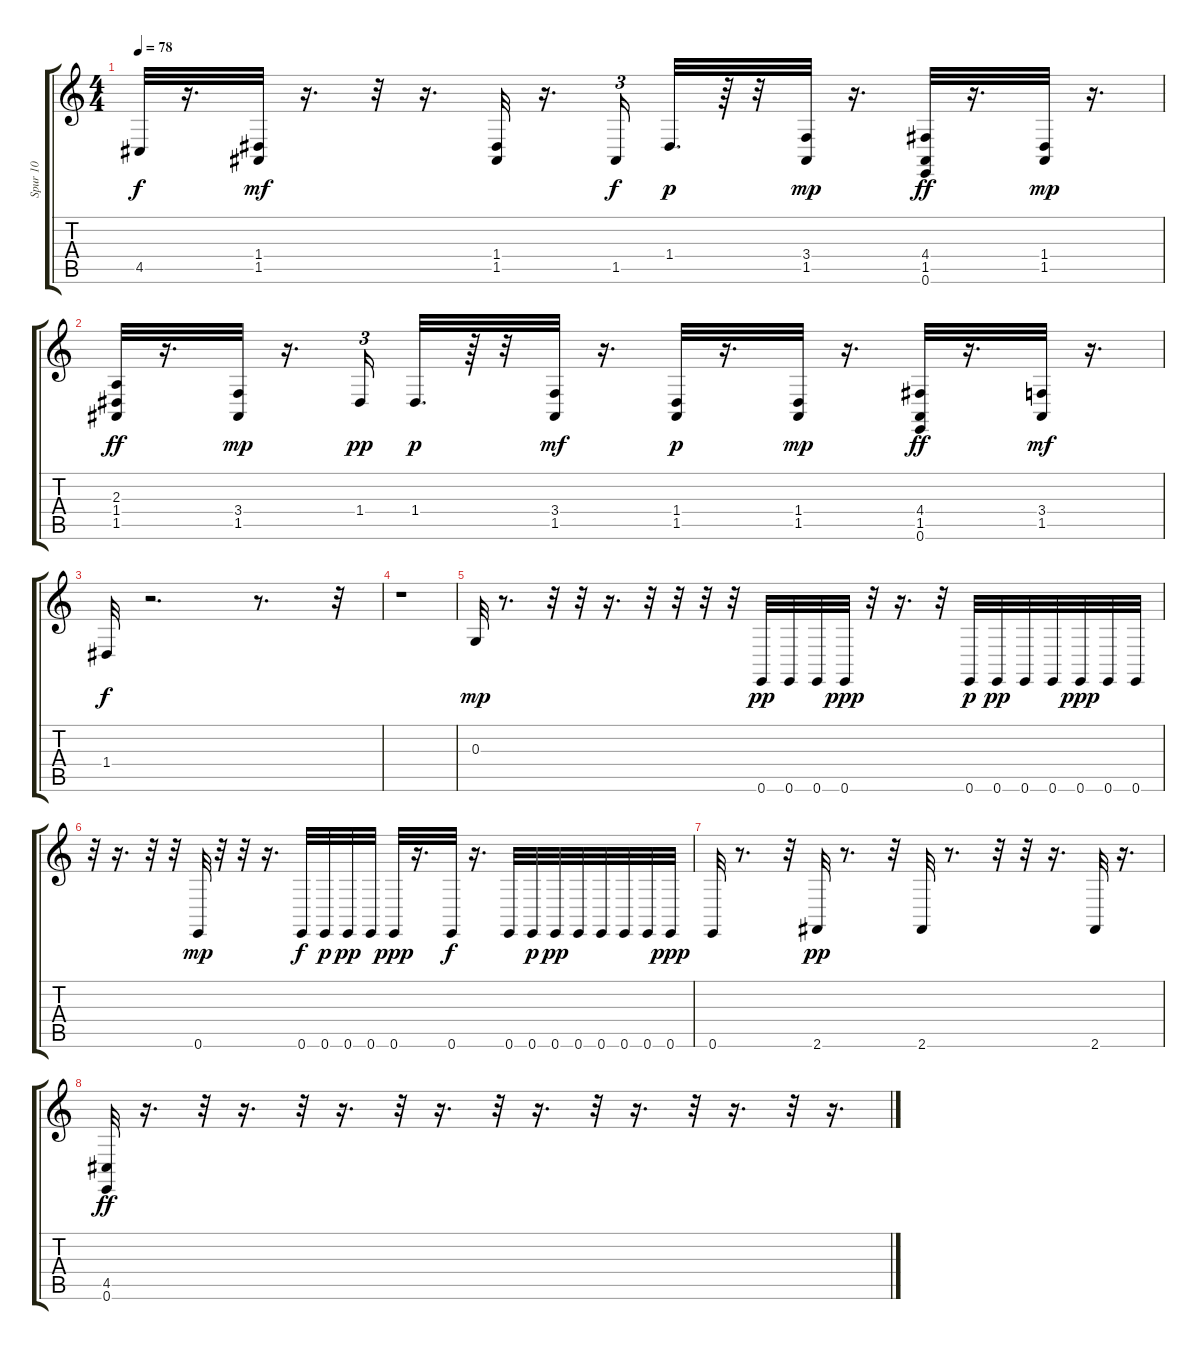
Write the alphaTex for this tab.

\track ("Spur 10" "Spur 10") {instrument acousticgrandpiano}
\staff {score tabs}
\tuning (E4 B3 G3 D3 A2 E2) {hide}
\ts (4 4)
\tempo 78
\clef g2
\ks c
4.5.32{dy f} r.16{d} (1.4 1.5).32{dy mf} r.16{d} r.32 r.16{d} (1.4 1.5).32 r.16{d} 1.5.16{tu (3 2) dy f} 1.4.32{d dy p} r.64 r.32 (3.4 1.5).32{dy mp} r.16{d} (4.4 1.5 0.6).32{dy ff} r.16{d} (1.4 1.5).32{dy mp} r.16{d} |
(2.3 1.4 1.5).32{dy ff} r.16{d} (3.4 1.5).32{dy mp} r.16{d} 1.4.16{tu (3 2) dy pp} 1.4.32{d dy p} r.64 r.32 (3.4 1.5).32{dy mf} r.16{d} (1.4 1.5).32{dy p} r.16{d} (1.4 1.5).32{dy mp} r.16{d} (4.4 1.5 0.6).32{dy ff} r.16{d} (3.4 1.5).32{dy mf} r.16{d} |
1.4.32{dy f} r.2{d} r.8{d} r.32 |
r.1 |
0.3.32{dy mp volume 16 balance 8 instrument stringensemble1} r.8{d} r.32 r.32 r.16{d} r.32 r.32 r.32 r.32 0.6.32{dy pp} 0.6.32 0.6.32 0.6.32{dy ppp} r.32 r.16{d} r.32 0.6.32{dy p} 0.6.32{dy pp} 0.6.32 0.6.32 0.6.32{dy ppp} 0.6.32 0.6.32 |
r.32 r.16{d} r.32 r.32 0.6.32{dy mp} r.32 r.32 r.16{d} 0.6.32{dy f} 0.6.32{dy p} 0.6.32{dy pp} 0.6.32 0.6.32{dy ppp} r.16{d} 0.6.32{dy f} r.16{d} 0.6.32 0.6.32{dy p} 0.6.32{dy pp} 0.6.32 0.6.32 0.6.32 0.6.32 0.6.32{dy ppp} |
0.6.32 r.8{d} r.32 2.6.32{dy pp volume 16 balance 8 instrument acousticgrandpiano} r.8{d} r.32 2.6.32 r.8{d} r.32 r.32 r.16{d} 2.6.32 r.16{d} |
(4.5 0.6).32{dy ff} r.16{d} r.32 r.16{d} r.32 r.16{d} r.32 r.16{d} r.32 r.16{d} r.32 r.16{d} r.32 r.16{d} r.32 r.16{d}
